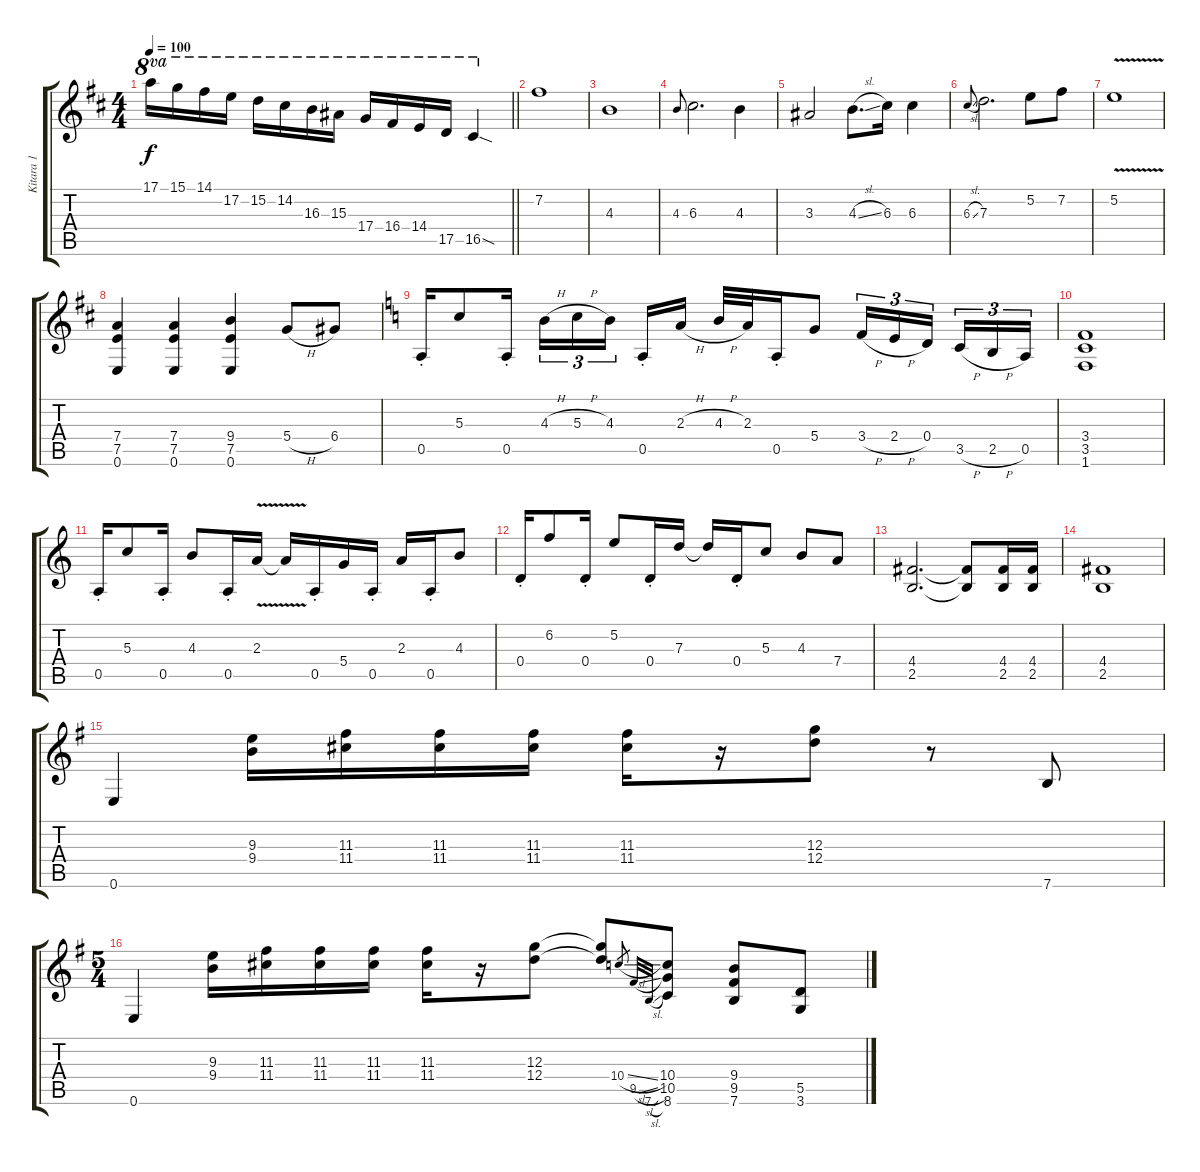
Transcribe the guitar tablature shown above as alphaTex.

\track ("Kitara 1" "Kitara 1") {instrument distortionguitar}
\staff {score tabs}
\tuning (E4 B3 G3 D3 A2 E2) {hide}
\ts (4 4)
\tempo 100
\clef g2
\barLineRight lightlight
\ks d
17.1.16{ot 8va dy f} 15.1.16{ot 8va} 14.1.16{ot 8va} 17.2.16{ot 8va} 15.2.16{ot 8va} 14.2.16{ot 8va} 16.3.16{ot 8va} 15.3.16{ot 8va} 17.4.16{ot 8va} 16.4.16{ot 8va} 14.4.16{ot 8va} 17.5.16{ot 8va} 16.5{sod}.4{ot 8va} |
7.2.1 |
4.3.1 |
4.3.8{gr onbeat} 6.3.2{d} 4.3.4 |
3.3.2 4.3{sl}.8{d} 6.3.16 6.3.4 |
6.3{sl}.8{gr onbeat} 7.3.2{d} 5.2.8 7.2.8 |
5.2{v}.1 |
(7.4 7.5 0.6).4{volume 13 balance 14 instrument distortionguitar} (7.4 7.5 0.6).4 (9.4 7.5 0.6).4 5.4{h}.8 6.4.8 |
\ks aminor
0.5{st}.16 5.3.8 0.5{st}.16 4.3{h}.16{tu (3 2)} 5.3{h}.16{tu (3 2)} 4.3.16{tu (3 2) beam splitsecondary} 0.5{st}.16 2.3{h}.16 4.3{h}.32 2.3.32 0.5{st}.16 5.4.8 3.4{h}.16{tu (3 2)} 2.4{h}.16{tu (3 2)} 0.4.16{tu (3 2) beam splitsecondary} 3.5{h}.16{tu (3 2)} 2.5{h}.16{tu (3 2)} 0.5.16{tu (3 2)} |
(3.4 3.5 1.6).1 |
0.5{st}.16 5.3.8 0.5{st}.16 4.3.8 0.5{st}.16 2.3{v}.16 2.3{t}.16 0.5{st}.16 5.4.16 0.5{st}.16 2.3.16 0.5{st}.16 4.3.8 |
0.4{st}.16 6.2.8 0.4{st}.16 5.2.8 0.4{st}.16 7.3.16 7.3{t}.16 0.4{st}.16 5.3.8 4.3.8 7.4.8 |
(4.4 2.5).2{d} (4.4{t} 2.5{t}).8 (4.4 2.5).16 (4.4 2.5).16 |
(4.4 2.5).1 |
\ks g
0.6.4 (9.3 9.4).16 (11.3 11.4).16 (11.3 11.4).16 (11.3 11.4).16 (11.3 11.4).16 r.16 (12.3 12.4).8 r.8 7.6.8 |
\ts (5 4)
0.6.4 (9.3 9.4).16 (11.3 11.4).16 (11.3 11.4).16 (11.3 11.4).16 (11.3 11.4).16 r.16 (12.3 12.4).8 (12.3{t} 12.4{t}).8 10.4{sl}.32{gr} 9.5{sl}.32{gr onbeat} 7.6{sl}.32{gr onbeat} (10.4 10.5 8.6).8 (9.4 9.5 7.6).8 (5.5 3.6).8
